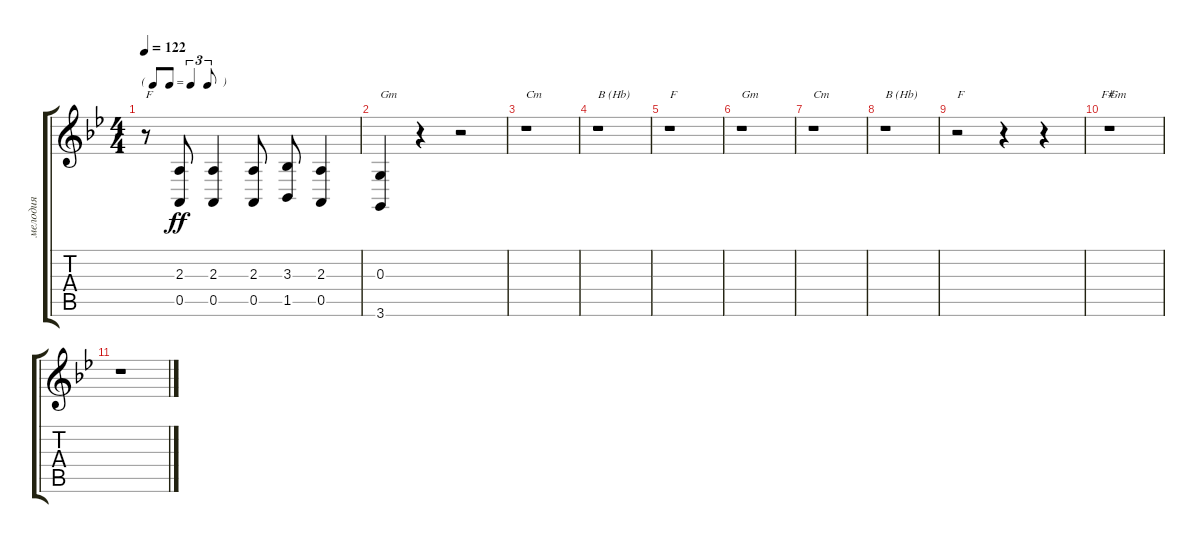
\track ("мелодия" "мелодия") {instrument accordion}
\staff {score tabs}
\tuning (E4 B3 G3 D3 A2 E2) {hide}
\ts (4 4)
\tf triplet8th
\tempo 122
\clef g2
\ks gminor
r.8{txt "F" dy ff} (2.3 0.5).8 (2.3 0.5).4 (2.3 0.5).8{beam split} (3.3 1.5).8 (2.3 0.5).4 |
(0.3 3.6).4{txt "Gm"} r.4 r.2 |
r.1{txt "Cm"} |
r.1{txt "B (Hb)"} |
r.1{txt "F"} |
r.1{txt "Gm"} |
r.1{txt "Cm"} |
r.1{txt "B (Hb)"} |
r.2{txt "F                                  "} r.4 r.4{txt "                   F#"} |
r.1{txt "Gm"} |
r.1
